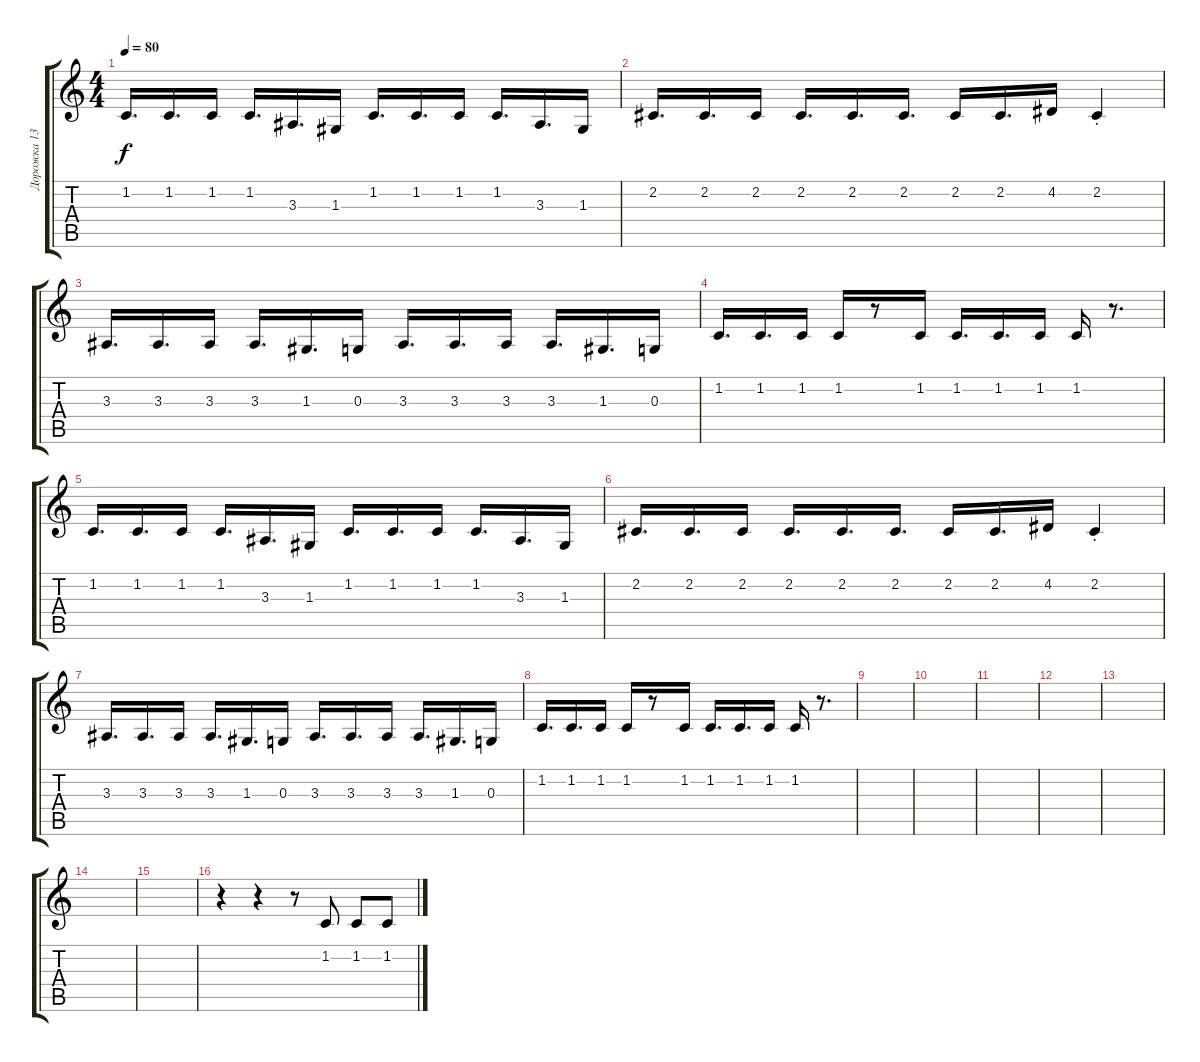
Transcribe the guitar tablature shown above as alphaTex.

\track ("Дорожка 13" "Дорожка 13") {instrument tuba}
\staff {score tabs}
\tuning (E4 B3 G3 D3 A2 E2) {hide}
\ts (4 4)
\tempo 80
\clef g2
\ks c
1.2.16{d dy f} 1.2.16{d} 1.2.16 1.2.16{d} 3.3.16{d} 1.3.16 1.2.16{d} 1.2.16{d} 1.2.16 1.2.16{d} 3.3.16{d} 1.3.16 |
2.2.16{d} 2.2.16{d} 2.2.16 2.2.16{d} 2.2.16{d} 2.2.16{d} 2.2.16 2.2.16{d} 4.2.16 2.2{st}.4 |
3.3.16{d} 3.3.16{d} 3.3.16 3.3.16{d} 1.3.16{d} 0.3.16 3.3.16{d} 3.3.16{d} 3.3.16 3.3.16{d} 1.3.16{d} 0.3.16 |
1.2.16{d} 1.2.16{d} 1.2.16 1.2.16 r.8 1.2.16 1.2.16{d} 1.2.16{d} 1.2.16 1.2.16 r.8{d} |
1.2.16{d} 1.2.16{d} 1.2.16 1.2.16{d} 3.3.16{d} 1.3.16 1.2.16{d} 1.2.16{d} 1.2.16 1.2.16{d} 3.3.16{d} 1.3.16 |
2.2.16{d} 2.2.16{d} 2.2.16 2.2.16{d} 2.2.16{d} 2.2.16{d} 2.2.16 2.2.16{d} 4.2.16 2.2{st}.4 |
3.3.16{d} 3.3.16{d} 3.3.16 3.3.16{d} 1.3.16{d} 0.3.16 3.3.16{d} 3.3.16{d} 3.3.16 3.3.16{d} 1.3.16{d} 0.3.16 |
1.2.16{d} 1.2.16{d} 1.2.16 1.2.16 r.8 1.2.16 1.2.16{d} 1.2.16{d} 1.2.16 1.2.16 r.8{d} |
|
|
|
|
|
|
|
r.4 r.4 r.8 1.2.8 1.2.8 1.2.8
